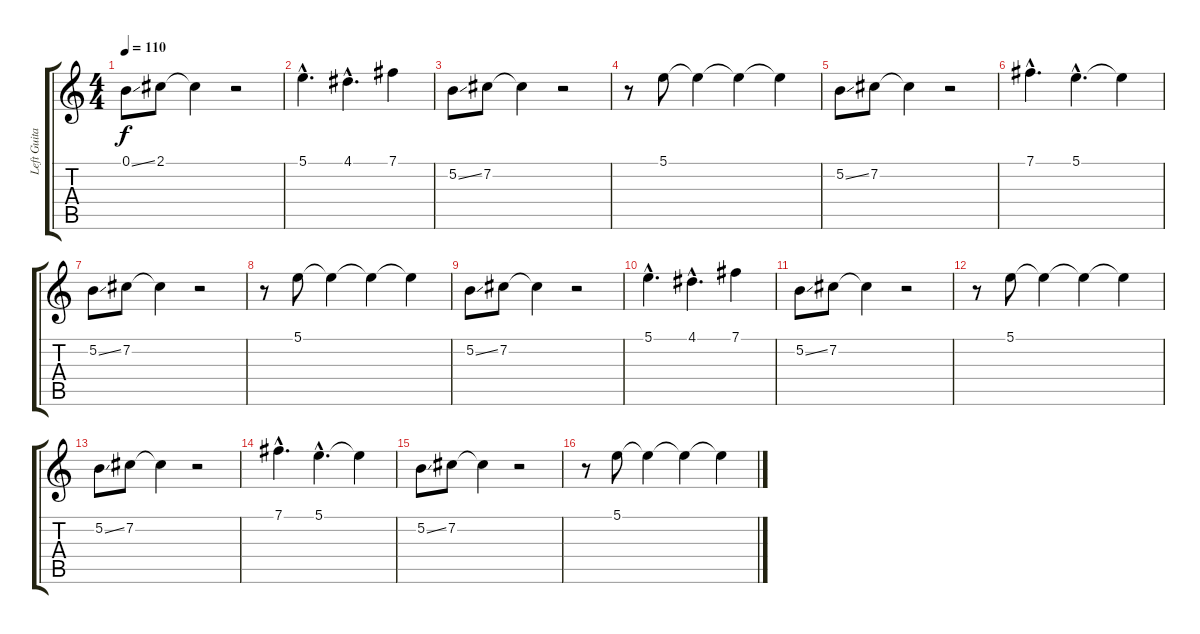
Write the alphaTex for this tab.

\track ("Left Guitar" "Left Guita") {instrument distortionguitar}
\staff {score tabs}
\tuning (B3 Gb3 D3 A2 E2 B1) {hide}
\ts (4 4)
\tempo 110
\clef g2
\ks c
0.1{ss}.8{dy f} 2.1.8 2.1{t}.4 r.2 |
5.1{hac}.4{d} 4.1{hac}.4{d} 7.1.4 |
5.2{ss}.8 7.2.8 7.2{t}.4 r.2 |
r.8 5.1.8 5.1{t}.4 5.1{t}.4 5.1{t}.4 |
5.2{ss}.8 7.2.8 7.2{t}.4 r.2 |
7.1{hac}.4{d} 5.1{hac}.4{d} 5.1{t}.4 |
5.2{ss}.8 7.2.8 7.2{t}.4 r.2 |
r.8 5.1.8 5.1{t}.4 5.1{t}.4 5.1{t}.4 |
5.2{ss}.8 7.2.8 7.2{t}.4 r.2 |
5.1{hac}.4{d} 4.1{hac}.4{d} 7.1.4 |
5.2{ss}.8 7.2.8 7.2{t}.4 r.2 |
r.8 5.1.8 5.1{t}.4 5.1{t}.4 5.1{t}.4 |
5.2{ss}.8 7.2.8 7.2{t}.4 r.2 |
7.1{hac}.4{d} 5.1{hac}.4{d} 5.1{t}.4 |
5.2{ss}.8 7.2.8 7.2{t}.4 r.2 |
r.8 5.1.8 5.1{t}.4 5.1{t}.4 5.1{t}.4
